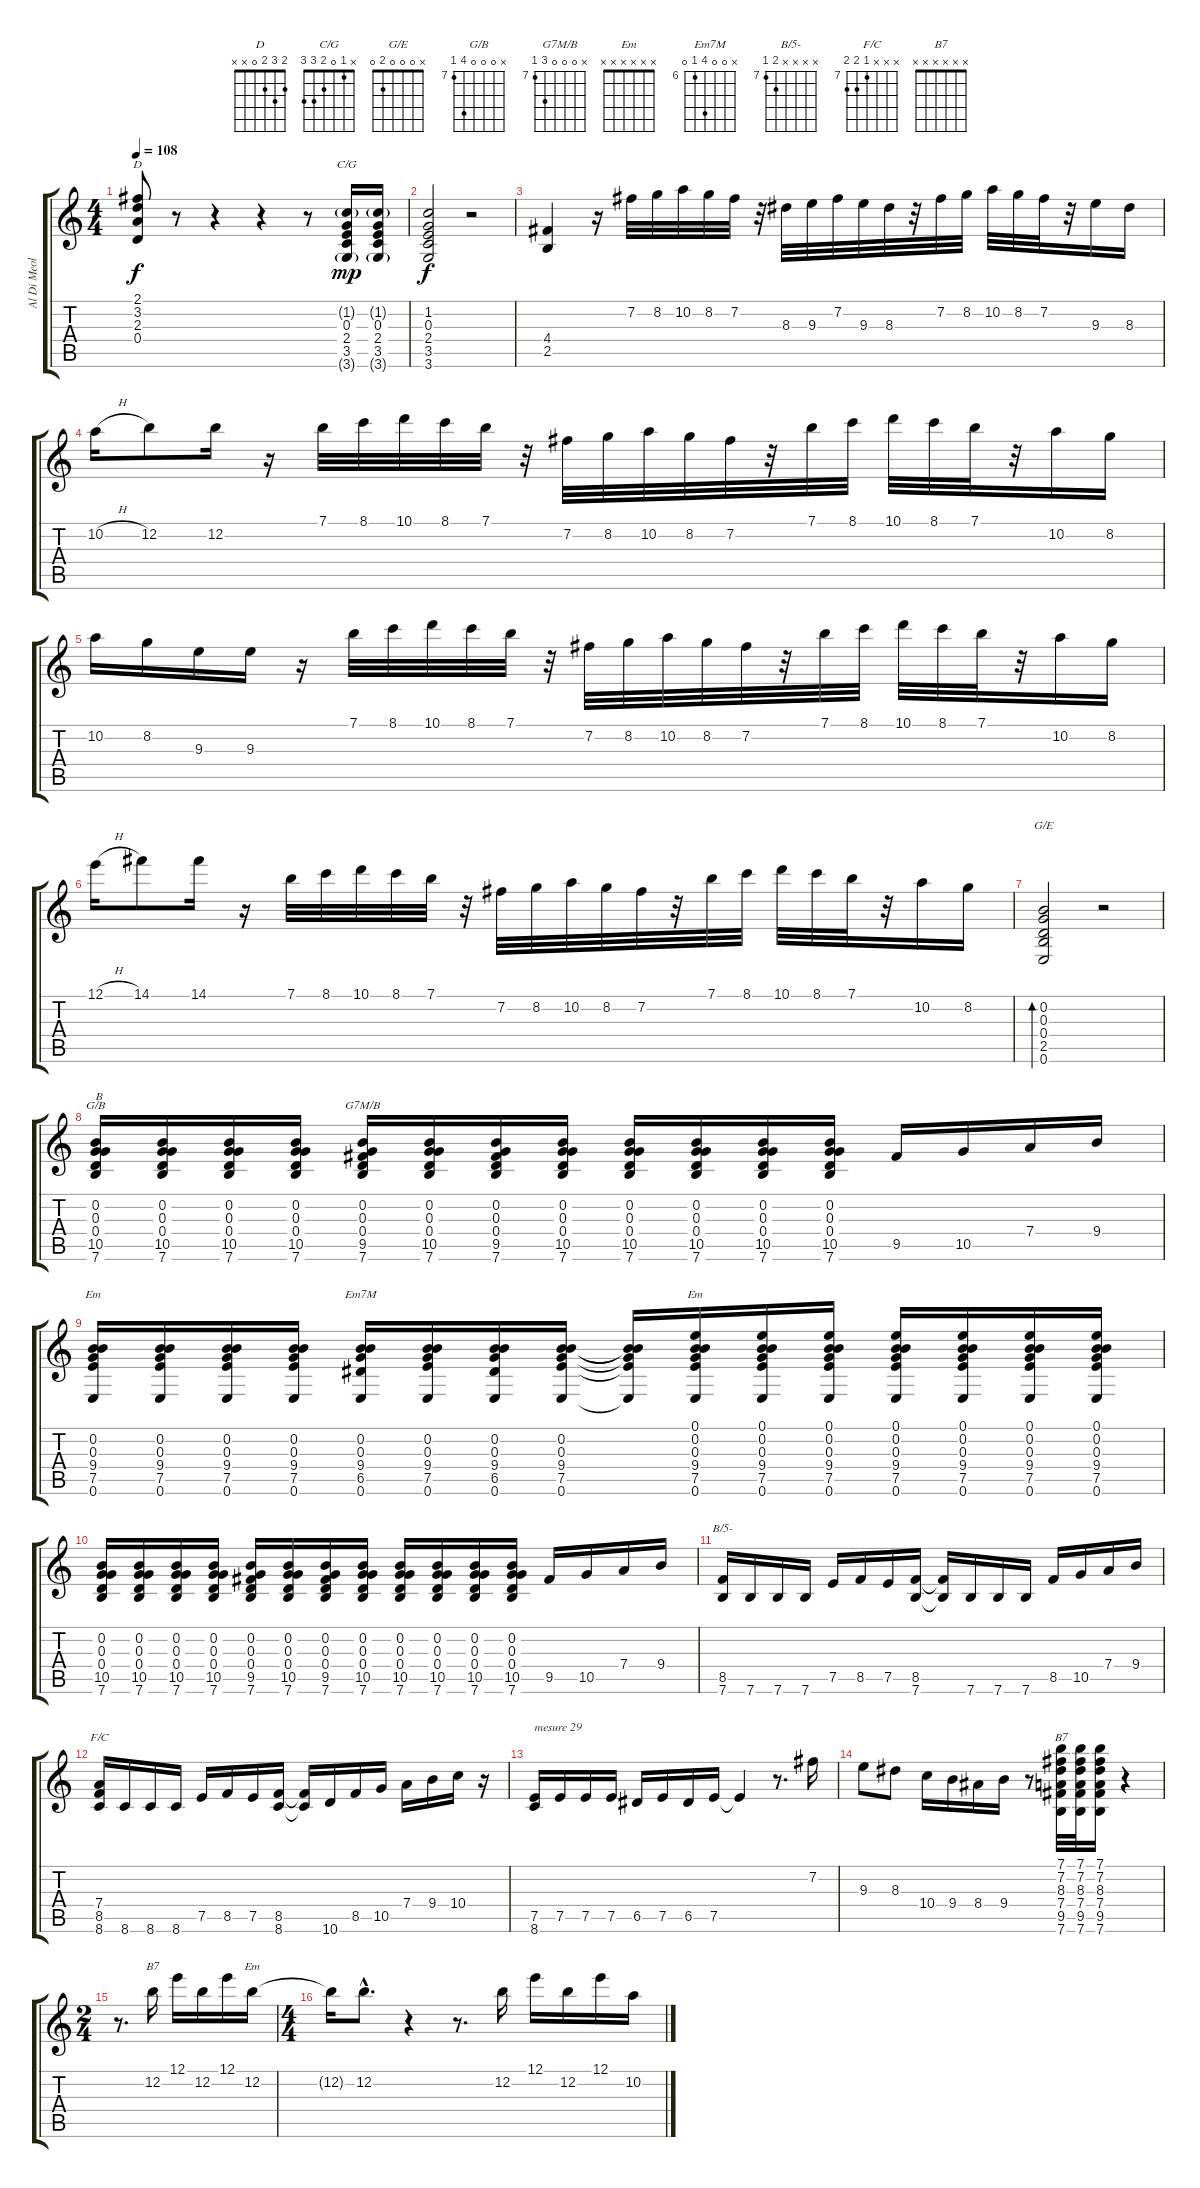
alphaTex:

\track ("Al Di Meola" "Al Di Meol") {instrument acousticguitarnylon}
\staff {score tabs}
\tuning (E4 B3 G3 D3 A2 E2) {hide}
\chord ("D" 2 3 2 0 x x)
\chord ("C/G" x 1 0 2 3 3)
\chord ("G/E" x 0 0 0 2 0)
\chord ("G/B" x 0 0 0 10 7) {firstfret 7}
\chord ("G7M/B" x 0 0 0 9 7) {firstfret 7}
\chord ("Em" x 0 0 9 7 0) {firstfret 7}
\chord ("Em7M" x 0 0 9 6 0) {firstfret 6}
\chord ("Em" 0 0 0 9 7 0) {firstfret 7}
\chord ("B/5-" x x x x 8 7) {firstfret 7}
\chord ("F/C" x x x 7 8 8) {firstfret 7}
\chord ("B7" 7 7 8 7 9 7) {firstfret 7}
\chord ("B7" x x x x x x) {firstfret 0}
\chord ("Em" x x x x x x) {firstfret 0}
\ts (4 4)
\tempo 108
\clef g2
\ks c
(2.1 3.2 2.3 0.4).8{ch "D" dy f} r.8 r.4 r.4 r.8 (1.2{g} 0.3 2.4 3.5 3.6{g}).16{ch "C/G" dy mp} (1.2{g} 0.3 2.4 3.5 3.6{g}).16 |
(1.2 0.3 2.4 3.5 3.6).2{dy f} r.2 |
(4.4 2.5).4 r.16 7.2.32 8.2.32 10.2.32 8.2.32 7.2.32 r.32 8.3.32 9.3.32 7.2.32 9.3.32 8.3.32 r.32 7.2.32 8.2.32 10.2.32 8.2.32 7.2.32 r.32 9.3.16 8.3.16 |
10.2{h}.16 12.2.8 12.2.16 r.16 7.1.32 8.1.32 10.1.32 8.1.32 7.1.32 r.32 7.2.32 8.2.32 10.2.32 8.2.32 7.2.32 r.32 7.1.32 8.1.32 10.1.32 8.1.32 7.1.32 r.32 10.2.16 8.2.16 |
10.2.16 8.2.16 9.3.16 9.3.16 r.16 7.1.32 8.1.32 10.1.32 8.1.32 7.1.32 r.32 7.2.32 8.2.32 10.2.32 8.2.32 7.2.32 r.32 7.1.32 8.1.32 10.1.32 8.1.32 7.1.32 r.32 10.2.16 8.2.16 |
12.1{h}.16 14.1.8 14.1.16 r.16 7.1.32 8.1.32 10.1.32 8.1.32 7.1.32 r.32 7.2.32 8.2.32 10.2.32 8.2.32 7.2.32 r.32 7.1.32 8.1.32 10.1.32 8.1.32 7.1.32 r.32 10.2.16 8.2.16 |
(0.2 0.3 0.4 2.5 0.6).2{bd 240 ch "G/E"} r.2 |
(0.2 0.3 0.4 10.5 7.6).16{ch "G/B" txt "B"} (0.2 0.3 0.4 10.5 7.6).16 (0.2 0.3 0.4 10.5 7.6).16 (0.2 0.3 0.4 10.5 7.6).16 (0.2 0.3 0.4 9.5 7.6).16{ch "G7M/B"} (0.2 0.3 0.4 10.5 7.6).16 (0.2 0.3 0.4 9.5 7.6).16 (0.2 0.3 0.4 10.5 7.6).16 (0.2 0.3 0.4 10.5 7.6).16 (0.2 0.3 0.4 10.5 7.6).16 (0.2 0.3 0.4 10.5 7.6).16 (0.2 0.3 0.4 10.5 7.6).16 9.5.16 10.5.16 7.4.16 9.4.16 |
(0.2 0.3 9.4 7.5 0.6).16{ch "Em"} (0.2 0.3 9.4 7.5 0.6).16 (0.2 0.3 9.4 7.5 0.6).16 (0.2 0.3 9.4 7.5 0.6).16 (0.2 0.3 9.4 6.5 0.6).16{ch "Em7M"} (0.2 0.3 9.4 7.5 0.6).16 (0.2 0.3 9.4 6.5 0.6).16 (0.2 0.3 9.4 7.5 0.6).16 (0.2{t} 0.3{t} 9.4{t} 7.5{t} 0.6{t}).16 (0.1 0.2 0.3 9.4 7.5 0.6).16{ch "Em"} (0.1 0.2 0.3 9.4 7.5 0.6).16 (0.1 0.2 0.3 9.4 7.5 0.6).16 (0.1 0.2 0.3 9.4 7.5 0.6).16 (0.1 0.2 0.3 9.4 7.5 0.6).16 (0.1 0.2 0.3 9.4 7.5 0.6).16 (0.1 0.2 0.3 9.4 7.5 0.6).16 |
(0.2 0.3 0.4 10.5 7.6).16 (0.2 0.3 0.4 10.5 7.6).16 (0.2 0.3 0.4 10.5 7.6).16 (0.2 0.3 0.4 10.5 7.6).16 (0.2 0.3 0.4 9.5 7.6).16 (0.2 0.3 0.4 10.5 7.6).16 (0.2 0.3 0.4 9.5 7.6).16 (0.2 0.3 0.4 10.5 7.6).16 (0.2 0.3 0.4 10.5 7.6).16 (0.2 0.3 0.4 10.5 7.6).16 (0.2 0.3 0.4 10.5 7.6).16 (0.2 0.3 0.4 10.5 7.6).16 9.5.16 10.5.16 7.4.16 9.4.16 |
(8.5 7.6).16{ch "B/5-"} 7.6.16 7.6.16 7.6.16 7.5.16 8.5.16 7.5.16 (8.5 7.6).16 (8.5{t} 7.6{t}).16 7.6.16 7.6.16 7.6.16 8.5.16 10.5.16 7.4.16 9.4.16 |
(7.4 8.5 8.6).16{ch "F/C"} 8.6.16 8.6.16 8.6.16 7.5.16 8.5.16 7.5.16 (8.5 8.6).16 (8.5{t} 8.6{t}).16 10.6.16 8.5.16 10.5.16 7.4.16 9.4.16 10.4.16 r.16 |
(7.5 8.6).16{txt "mesure 29"} 7.5.16 7.5.16 7.5.16 6.5.16 7.5.16 6.5.16 7.5.16 7.5{t}.4 r.8{d} 7.2.16 |
9.3.8 8.3.8 10.4.16 9.4.16 8.4.16 9.4.16 r.8 (7.1 7.2 8.3 7.4 9.5 7.6).32{ch "B7"} (7.1 7.2 8.3 7.4 9.5 7.6).32 (7.1 7.2 8.3 7.4 9.5 7.6).16 r.4 |
\ts (2 4)
r.8{d} 12.2.16{ch "B7"} 12.1.16 12.2.16 12.1.16 12.2.16{ch "Em"} |
\ts (4 4)
12.2{t}.16 12.2{hac}.8{d} r.4 r.8{d} 12.2.16 12.1.16 12.2.16 12.1.16 10.2.16
